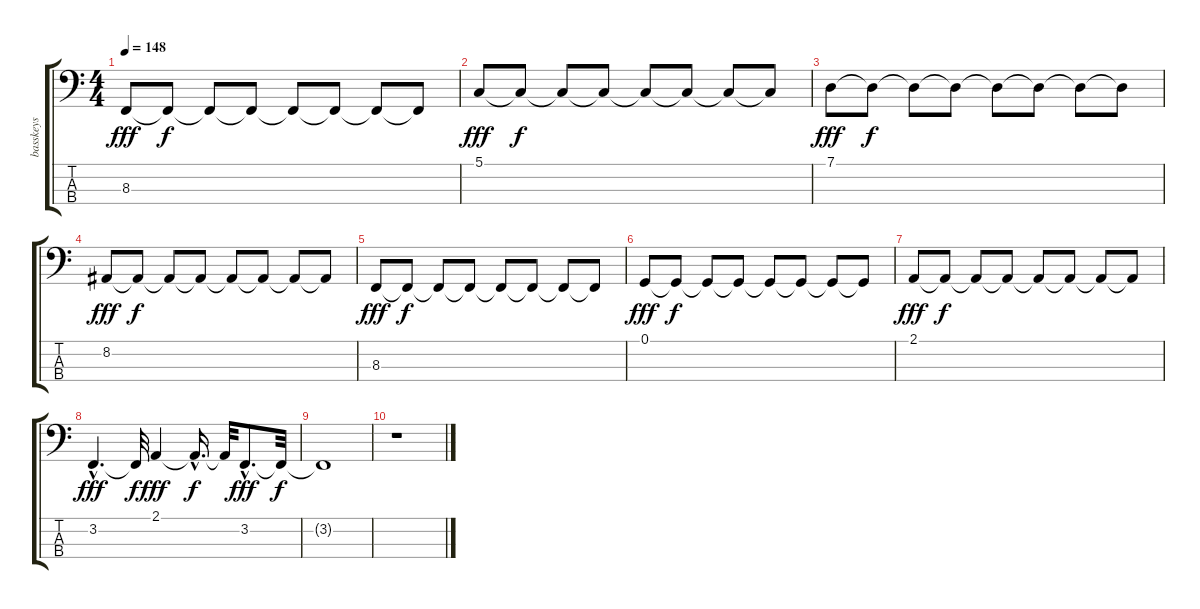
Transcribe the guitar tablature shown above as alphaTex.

\track ("basskeys" "basskeys") {instrument acousticgrandpiano}
\staff {score tabs}
\tuning (G2 D2 A1 E1) {hide}
\ts (4 4)
\tempo 148
\clef f4
\ks c
8.3.8{dy fff} 8.3{t}.8{dy f} 8.3{t}.8 8.3{t}.8 8.3{t}.8 8.3{t}.8 8.3{t}.8 8.3{t}.8 |
5.1.8{dy fff} 5.1{t}.8{dy f} 5.1{t}.8 5.1{t}.8 5.1{t}.8 5.1{t}.8 5.1{t}.8 5.1{t}.8 |
7.1.8{dy fff} 7.1{t}.8{dy f} 7.1{t}.8 7.1{t}.8 7.1{t}.8 7.1{t}.8 7.1{t}.8 7.1{t}.8 |
8.2.8{dy fff} 8.2{t}.8{dy f} 8.2{t}.8 8.2{t}.8 8.2{t}.8 8.2{t}.8 8.2{t}.8 8.2{t}.8 |
8.3.8{dy fff} 8.3{t}.8{dy f} 8.3{t}.8 8.3{t}.8 8.3{t}.8 8.3{t}.8 8.3{t}.8 8.3{t}.8 |
0.1.8{dy fff} 0.1{t}.8{dy f} 0.1{t}.8 0.1{t}.8 0.1{t}.8 0.1{t}.8 0.1{t}.8 0.1{t}.8 |
2.1.8{dy fff} 2.1{t}.8{dy f} 2.1{t}.8 2.1{t}.8 2.1{t}.8 2.1{t}.8 2.1{t}.8 2.1{t}.8 |
3.2{hac}.4{d dy fff} 3.2{t}.32{dy f} 2.1.4{dy fff} 2.1{hac t}.16{d dy f} 2.1{t}.32 3.2{hac}.8{d dy fff} 3.2{t}.32{dy f} |
3.2{t}.1 |
r.1
